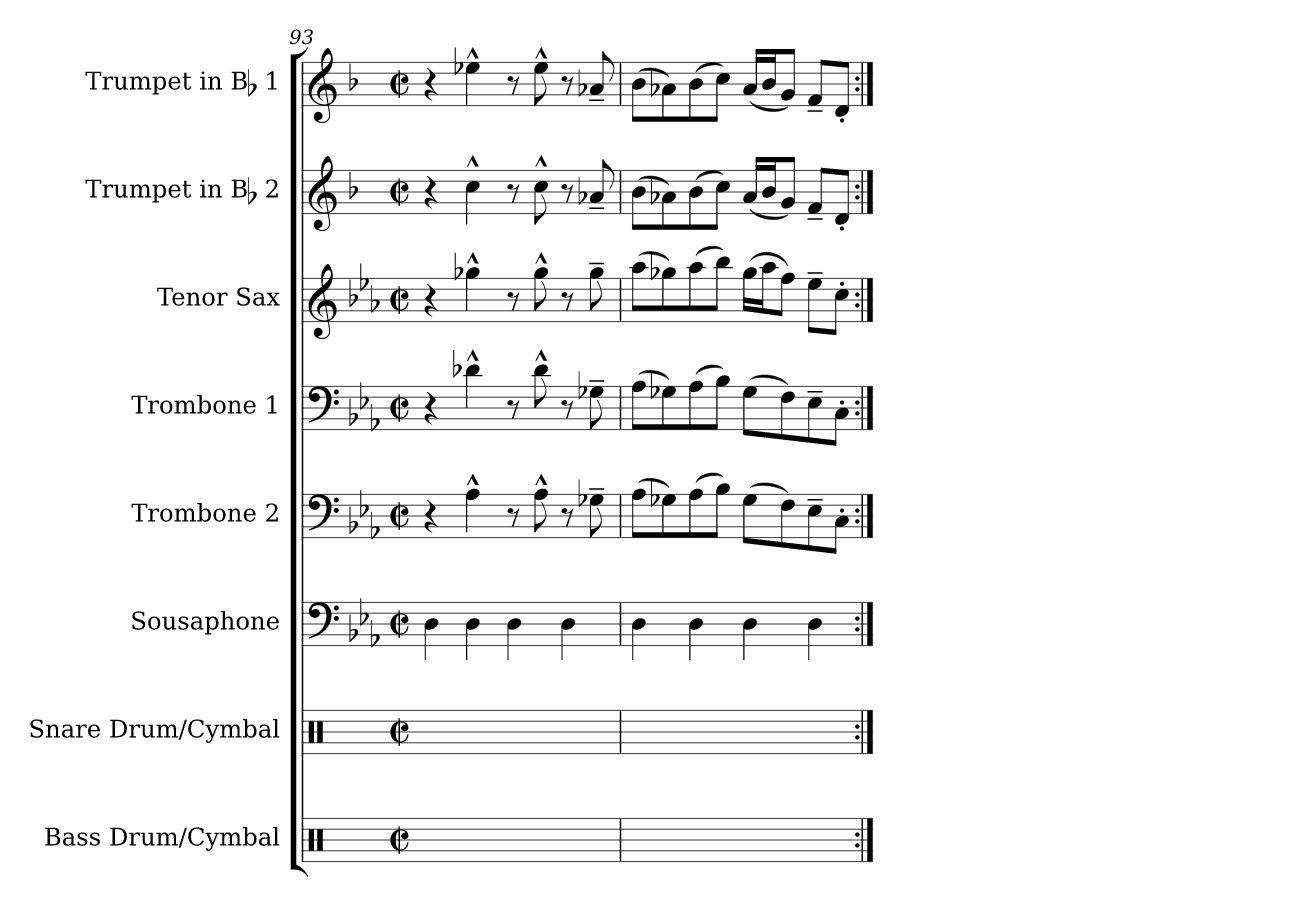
**kern	**kern	**kern	**kern	**kern	**kern	**kern	**kern
*part8	*part7	*part6	*part5	*part4	*part3	*part2	*part1
*staff8	*staff7	*staff6	*staff5	*staff4	*staff3	*staff2	*staff1
*I"Bass Drum/Cymbal	*I"Snare Drum/Cymbal	*I"Sousaphone	*I"Trombone 2	*I"Trombone 1	*I"Tenor Sax	*I"Trumpet in Bb 2	*I"Trumpet in Bb 1
*I'B.D./Cym	*I'S.D./Cym	*	*I'Tbn. 2	*I'Tbn. 1	*I'T. Sx.	*	*
*clefX	*clefX	*clefF4	*clefF4	*clefF4	*clefG2	*clefG2	*clefG2
*	*	*	*	*	*ITrd8c14	*ITrd1c2	*ITrd1c2
*k[]	*k[]	*k[b-e-a-]	*k[b-e-a-]	*k[b-e-a-]	*k[b-e-a-]	*k[b-e-a-]	*k[b-e-a-]
*C:	*C:	*E-:	*E-:	*E-:	*E-:	*E-:	*E-:
*M2/2	*M2/2	*M2/2	*M2/2	*M2/2	*M2/2	*M2/2	*M2/2
*met(c|)	*met(c|)	*met(c|)	*met(c|)	*met(c|)	*met(c|)	*met(c|)	*met(c|)
=93	=93	=93	=93	=93	=93	=93	=93
4Ri\	4Ri\	4Di\	4r	4r	4r	4r	4r
4Ri\	4Ri\	4Di\	4A-^^i\	4d-X^^i\	4g-X^^i\	4b-^^i\	4dd-X^^i\
4Ri\	4Ri\	4Di\	8r	8r	8r	8r	8r
.	.	.	8A-^^i\	8d-^^i\	8g-^^i\	8b-^^i\	8dd-^^i\
4Ri\	4Ri\	4Di\	8r	8r	8r	8r	8r
.	.	.	8G-X~i\	8G-X~i\	8g-~i\	8g-X~i/	8g-X~i/
=94	=94	=94	=94	=94	=94	=94	=94
4Ri\	4Ri\	4Di\	(8A-i\L	(8A-i\L	(8a-i\L	(8a-i\L	(8a-i\L
.	.	.	8G-Xi\)	8G-Xi\)	8g-Xi\)	8g-Xi\)	8g-Xi\)
4Ri\	4Ri\	4Di\	(8A-i\	(8A-i\	(8a-i\	(8a-i\	(8a-i\
.	.	.	8B-i\J)	8B-i\J)	8b-i\J)	8b-i\J)	8b-i\J)
4Ri\	4Ri\	4Di\	(8G-i\L	(8G-i\L	(16g-i\LL	(16g-i/LL	(16g-i/LL
.	.	.	.	.	16a-i\J	16a-i/J	16a-i/J
.	.	.	8Fi\)	8Fi\)	8fi\J)	8fi/J)	8fi/J)
4Ri\	4Ri\	4Di\	8E-~i\	8E-~i\	8e-~i\L	8e-~i/L	8e-~i/L
.	.	.	8C'i\J	8C'i\J	8c'i\J	8c'i/J	8c'i/J
=:|!	=:|!	=:|!	=:|!	=:|!	=:|!	=:|!	=:|!
*-	*-	*-	*-	*-	*-	*-	*-
